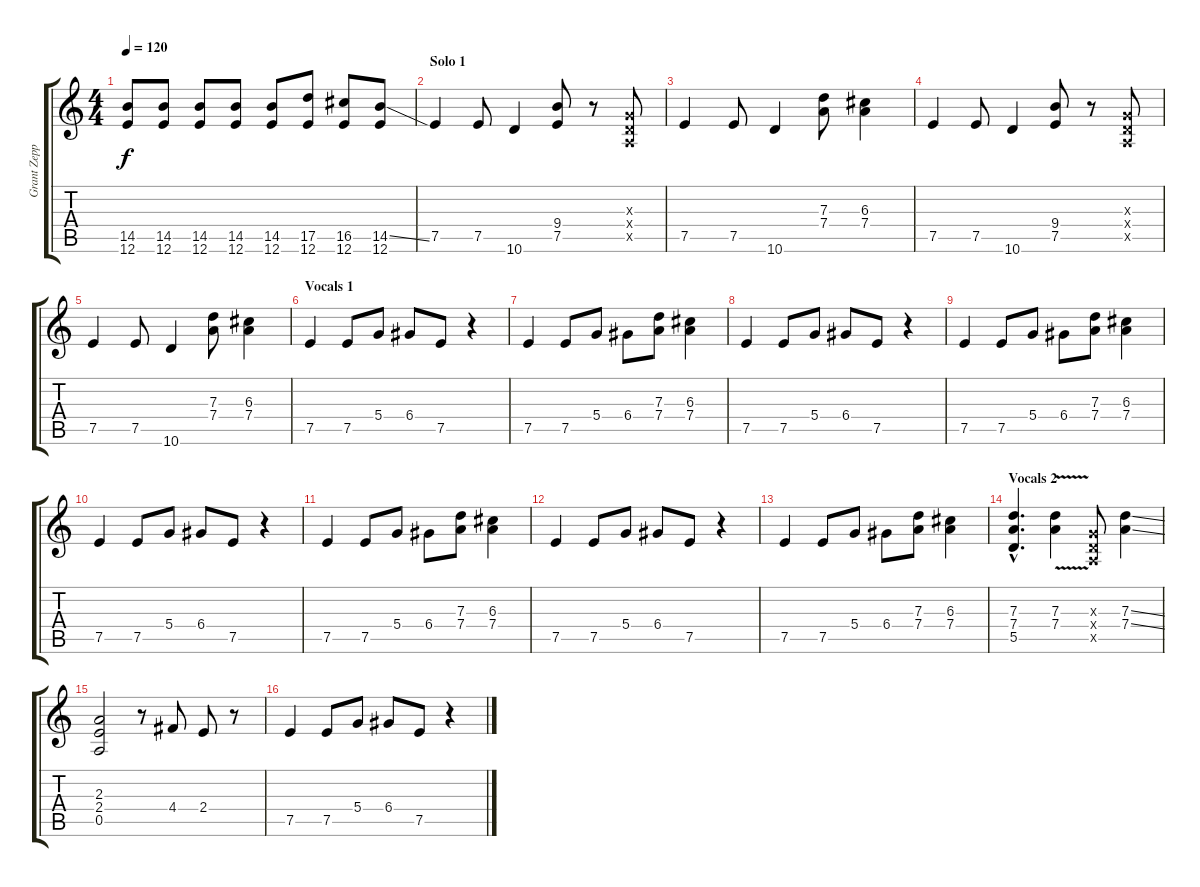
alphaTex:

\track ("Grant Zeppelin" "Grant Zepp") {instrument distortionguitar}
\staff {score tabs}
\tuning (E4 B3 G3 D3 A2 E2) {hide}
\ts (4 4)
\tempo 120
\clef g2
\ks c
(14.5 12.6).8{dy f} (14.5 12.6).8 (14.5 12.6).8 (14.5 12.6).8 (14.5 12.6).8 (17.5 12.6).8 (16.5 12.6).8 (14.5{ss} 12.6).8 |
\section ("" "Solo 1")
7.5.4 7.5.8 10.6.4 (9.4 7.5).8 r.8 (0.3{x} 0.4{x} 0.5{x}).8 |
7.5.4 7.5.8 10.6.4 (7.3 7.4).8 (6.3 7.4).4 |
7.5.4 7.5.8 10.6.4 (9.4 7.5).8 r.8 (0.3{x} 0.4{x} 0.5{x}).8 |
7.5.4 7.5.8 10.6.4 (7.3 7.4).8 (6.3 7.4).4 |
\section ("" "Vocals 1")
7.5.4 7.5.8 5.4.8 6.4.8 7.5.8 r.4 |
7.5.4 7.5.8 5.4.8 6.4.8 (7.3 7.4).8 (6.3 7.4).4 |
7.5.4 7.5.8 5.4.8 6.4.8 7.5.8 r.4 |
7.5.4 7.5.8 5.4.8 6.4.8 (7.3 7.4).8 (6.3 7.4).4 |
7.5.4 7.5.8 5.4.8 6.4.8 7.5.8 r.4 |
7.5.4 7.5.8 5.4.8 6.4.8 (7.3 7.4).8 (6.3 7.4).4 |
7.5.4 7.5.8 5.4.8 6.4.8 7.5.8 r.4 |
7.5.4 7.5.8 5.4.8 6.4.8 (7.3 7.4).8 (6.3 7.4).4 |
\section ("" "Vocals 2")
(7.3{hac} 7.4{hac} 5.5{hac}).4{d} (7.3{v} 7.4{v}).4 (0.3{x} 0.4{x} 0.5{x}).8 (7.3{ss} 7.4{ss}).4 |
(2.3 2.4 0.5).2 r.8 4.4.8 2.4.8 r.8 |
7.5.4 7.5.8 5.4.8 6.4.8 7.5.8 r.4
